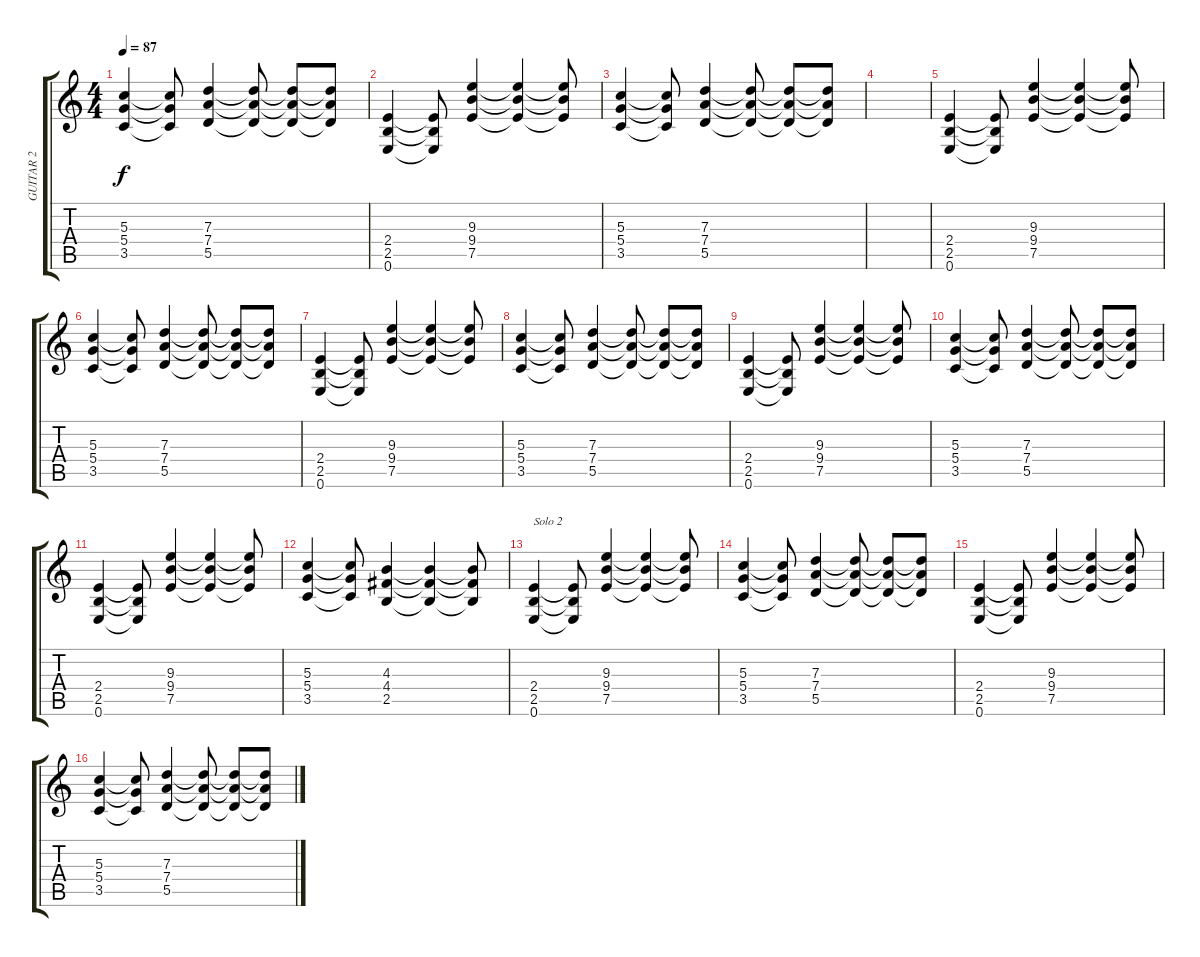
\track ("GUITAR 2" "GUITAR 2") {instrument distortionguitar}
\staff {score tabs}
\tuning (E4 B3 G3 D3 A2 E2) {hide}
\ts (4 4)
\tempo 87
\clef g2
\ks c
(5.3 5.4 3.5).4{dy f} (5.3{t} 5.4{t} 3.5{t}).8 (7.3 7.4 5.5).4 (7.3{t} 7.4{t} 5.5{t}).8 (7.3{t} 7.4{t} 5.5{t}).8 (7.3{t} 7.4{t} 5.5{t}).8 |
(2.4 2.5 0.6).4 (2.4{t} 2.5{t} 0.6{t}).8 (9.3 9.4 7.5).4 (9.3{t} 9.4{t} 7.5{t}).4 (9.3{t} 9.4{t} 7.5{t}).8 |
(5.3 5.4 3.5).4 (5.3{t} 5.4{t} 3.5{t}).8 (7.3 7.4 5.5).4 (7.3{t} 7.4{t} 5.5{t}).8 (7.3{t} 7.4{t} 5.5{t}).8 (7.3{t} 7.4{t} 5.5{t}).8 |
|
(2.4 2.5 0.6).4 (2.4{t} 2.5{t} 0.6{t}).8 (9.3 9.4 7.5).4 (9.3{t} 9.4{t} 7.5{t}).4 (9.3{t} 9.4{t} 7.5{t}).8 |
(5.3 5.4 3.5).4 (5.3{t} 5.4{t} 3.5{t}).8 (7.3 7.4 5.5).4 (7.3{t} 7.4{t} 5.5{t}).8 (7.3{t} 7.4{t} 5.5{t}).8 (7.3{t} 7.4{t} 5.5{t}).8 |
(2.4 2.5 0.6).4 (2.4{t} 2.5{t} 0.6{t}).8 (9.3 9.4 7.5).4 (9.3{t} 9.4{t} 7.5{t}).4 (9.3{t} 9.4{t} 7.5{t}).8 |
(5.3 5.4 3.5).4 (5.3{t} 5.4{t} 3.5{t}).8 (7.3 7.4 5.5).4 (7.3{t} 7.4{t} 5.5{t}).8 (7.3{t} 7.4{t} 5.5{t}).8 (7.3{t} 7.4{t} 5.5{t}).8 |
(2.4 2.5 0.6).4 (2.4{t} 2.5{t} 0.6{t}).8 (9.3 9.4 7.5).4 (9.3{t} 9.4{t} 7.5{t}).4 (9.3{t} 9.4{t} 7.5{t}).8 |
(5.3 5.4 3.5).4 (5.3{t} 5.4{t} 3.5{t}).8 (7.3 7.4 5.5).4 (7.3{t} 7.4{t} 5.5{t}).8 (7.3{t} 7.4{t} 5.5{t}).8 (7.3{t} 7.4{t} 5.5{t}).8 |
(2.4 2.5 0.6).4 (2.4{t} 2.5{t} 0.6{t}).8 (9.3 9.4 7.5).4 (9.3{t} 9.4{t} 7.5{t}).4 (9.3{t} 9.4{t} 7.5{t}).8 |
(5.3 5.4 3.5).4 (5.3{t} 5.4{t} 3.5{t}).8 (4.3 4.4 2.5).4 (4.3{t} 4.4{t} 2.5{t}).4 (4.3{t} 4.4{t} 2.5{t}).8 |
(2.4 2.5 0.6).4{txt "Solo 2" volume 9} (2.4{t} 2.5{t} 0.6{t}).8 (9.3 9.4 7.5).4 (9.3{t} 9.4{t} 7.5{t}).4 (9.3{t} 9.4{t} 7.5{t}).8 |
(5.3 5.4 3.5).4 (5.3{t} 5.4{t} 3.5{t}).8 (7.3 7.4 5.5).4 (7.3{t} 7.4{t} 5.5{t}).8 (7.3{t} 7.4{t} 5.5{t}).8 (7.3{t} 7.4{t} 5.5{t}).8 |
(2.4 2.5 0.6).4 (2.4{t} 2.5{t} 0.6{t}).8 (9.3 9.4 7.5).4 (9.3{t} 9.4{t} 7.5{t}).4 (9.3{t} 9.4{t} 7.5{t}).8 |
(5.3 5.4 3.5).4 (5.3{t} 5.4{t} 3.5{t}).8 (7.3 7.4 5.5).4 (7.3{t} 7.4{t} 5.5{t}).8 (7.3{t} 7.4{t} 5.5{t}).8 (7.3{t} 7.4{t} 5.5{t}).8
